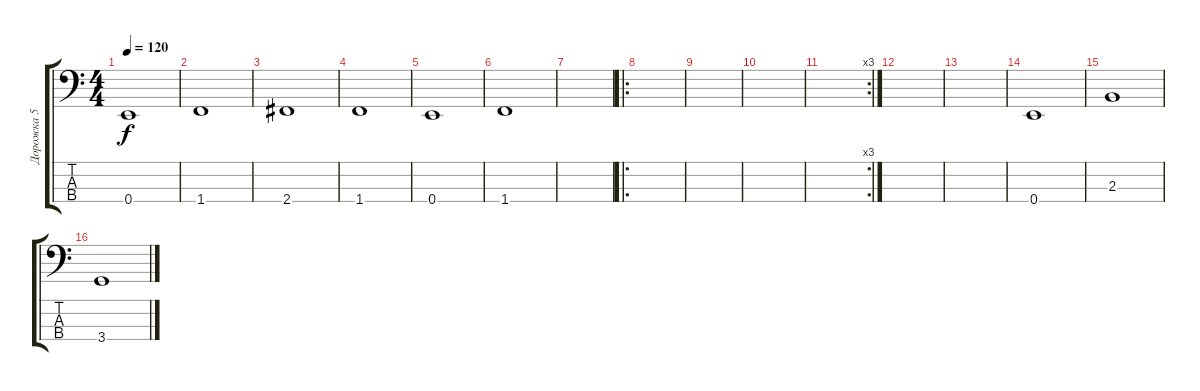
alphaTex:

\track ("Дорожка 5" "Дорожка 5") {instrument electricbassfinger}
\staff {score tabs}
\tuning (G2 D2 A1 E1) {hide}
\ts (4 4)
\tempo 120
\clef f4
\ks c
0.4.1{dy f} |
1.4.1 |
2.4.1 |
1.4.1 |
0.4.1 |
1.4.1 |
|
\ro
|
|
|
\rc 3
|
|
|
0.4.1 |
2.3.1 |
3.4.1
